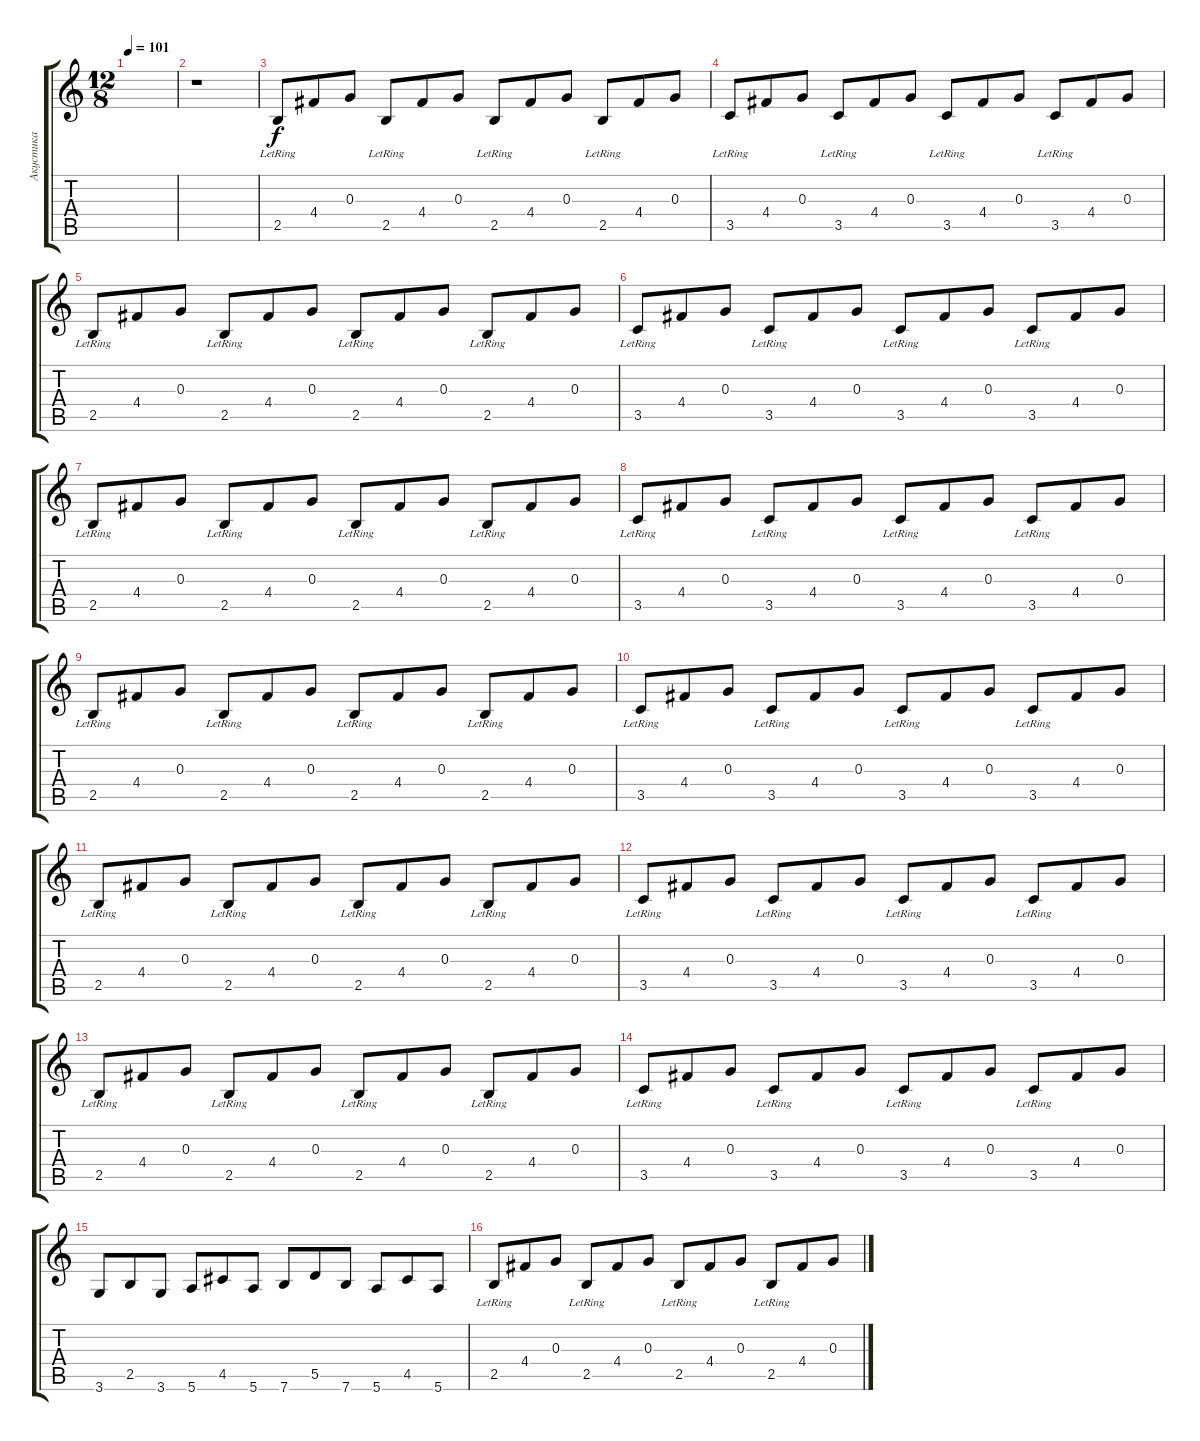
\track ("Акустика" "Акустика") {instrument acousticguitarsteel}
\staff {score tabs}
\tuning (E4 B3 G3 D3 A2 E2) {hide}
\ts (12 8)
\tempo 101
\clef g2
\ks c
|
r.1 |
2.5{lr}.8 4.4.8 0.3.8 2.5{lr}.8 4.4.8 0.3.8 2.5{lr}.8 4.4.8 0.3.8 2.5{lr}.8 4.4.8 0.3.8 |
3.5{lr}.8 4.4.8 0.3.8 3.5{lr}.8 4.4.8 0.3.8 3.5{lr}.8 4.4.8 0.3.8 3.5{lr}.8 4.4.8 0.3.8 |
2.5{lr}.8 4.4.8 0.3.8 2.5{lr}.8 4.4.8 0.3.8 2.5{lr}.8 4.4.8 0.3.8 2.5{lr}.8 4.4.8 0.3.8 |
3.5{lr}.8 4.4.8 0.3.8 3.5{lr}.8 4.4.8 0.3.8 3.5{lr}.8 4.4.8 0.3.8 3.5{lr}.8 4.4.8 0.3.8 |
2.5{lr}.8 4.4.8 0.3.8 2.5{lr}.8 4.4.8 0.3.8 2.5{lr}.8 4.4.8 0.3.8 2.5{lr}.8 4.4.8 0.3.8 |
3.5{lr}.8 4.4.8 0.3.8 3.5{lr}.8 4.4.8 0.3.8 3.5{lr}.8 4.4.8 0.3.8 3.5{lr}.8 4.4.8 0.3.8 |
2.5{lr}.8 4.4.8 0.3.8 2.5{lr}.8 4.4.8 0.3.8 2.5{lr}.8 4.4.8 0.3.8 2.5{lr}.8 4.4.8 0.3.8 |
3.5{lr}.8 4.4.8 0.3.8 3.5{lr}.8 4.4.8 0.3.8 3.5{lr}.8 4.4.8 0.3.8 3.5{lr}.8 4.4.8 0.3.8 |
2.5{lr}.8 4.4.8 0.3.8 2.5{lr}.8 4.4.8 0.3.8 2.5{lr}.8 4.4.8 0.3.8 2.5{lr}.8 4.4.8 0.3.8 |
3.5{lr}.8 4.4.8 0.3.8 3.5{lr}.8 4.4.8 0.3.8 3.5{lr}.8 4.4.8 0.3.8 3.5{lr}.8 4.4.8 0.3.8 |
2.5{lr}.8 4.4.8 0.3.8 2.5{lr}.8 4.4.8 0.3.8 2.5{lr}.8 4.4.8 0.3.8 2.5{lr}.8 4.4.8 0.3.8 |
3.5{lr}.8 4.4.8 0.3.8 3.5{lr}.8 4.4.8 0.3.8 3.5{lr}.8 4.4.8 0.3.8 3.5{lr}.8 4.4.8 0.3.8 |
3.6.8 2.5.8 3.6.8 5.6.8 4.5.8 5.6.8 7.6.8 5.5.8 7.6.8 5.6.8 4.5.8 5.6.8 |
2.5{lr}.8 4.4.8 0.3.8 2.5{lr}.8 4.4.8 0.3.8 2.5{lr}.8 4.4.8 0.3.8 2.5{lr}.8 4.4.8 0.3.8
